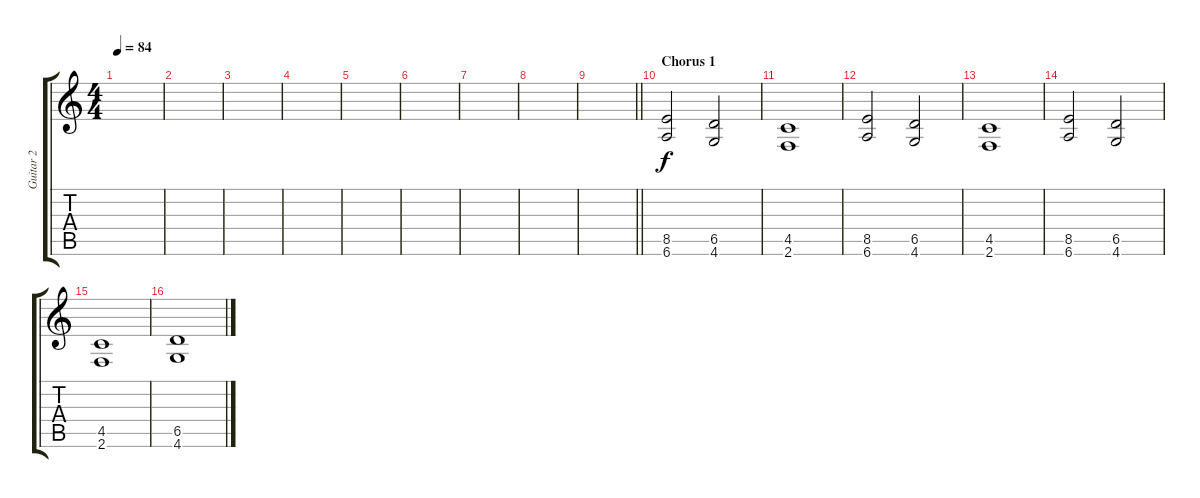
\track ("Guitar 2" "Guitar 2") {instrument overdrivenguitar}
\staff {score tabs}
\tuning (Eb4 Bb3 Gb3 Db3 Ab2 Eb2) {hide}
\ts (4 4)
\tempo 84
\clef g2
\ks c
|
|
|
|
|
|
|
|
\barLineRight lightlight
|
\section ("" "Chorus 1")
(8.5 6.6).2 (6.5 4.6).2 |
(4.5 2.6).1 |
(8.5 6.6).2 (6.5 4.6).2 |
(4.5 2.6).1 |
(8.5 6.6).2 (6.5 4.6).2 |
(4.5 2.6).1 |
(6.5 4.6).1
